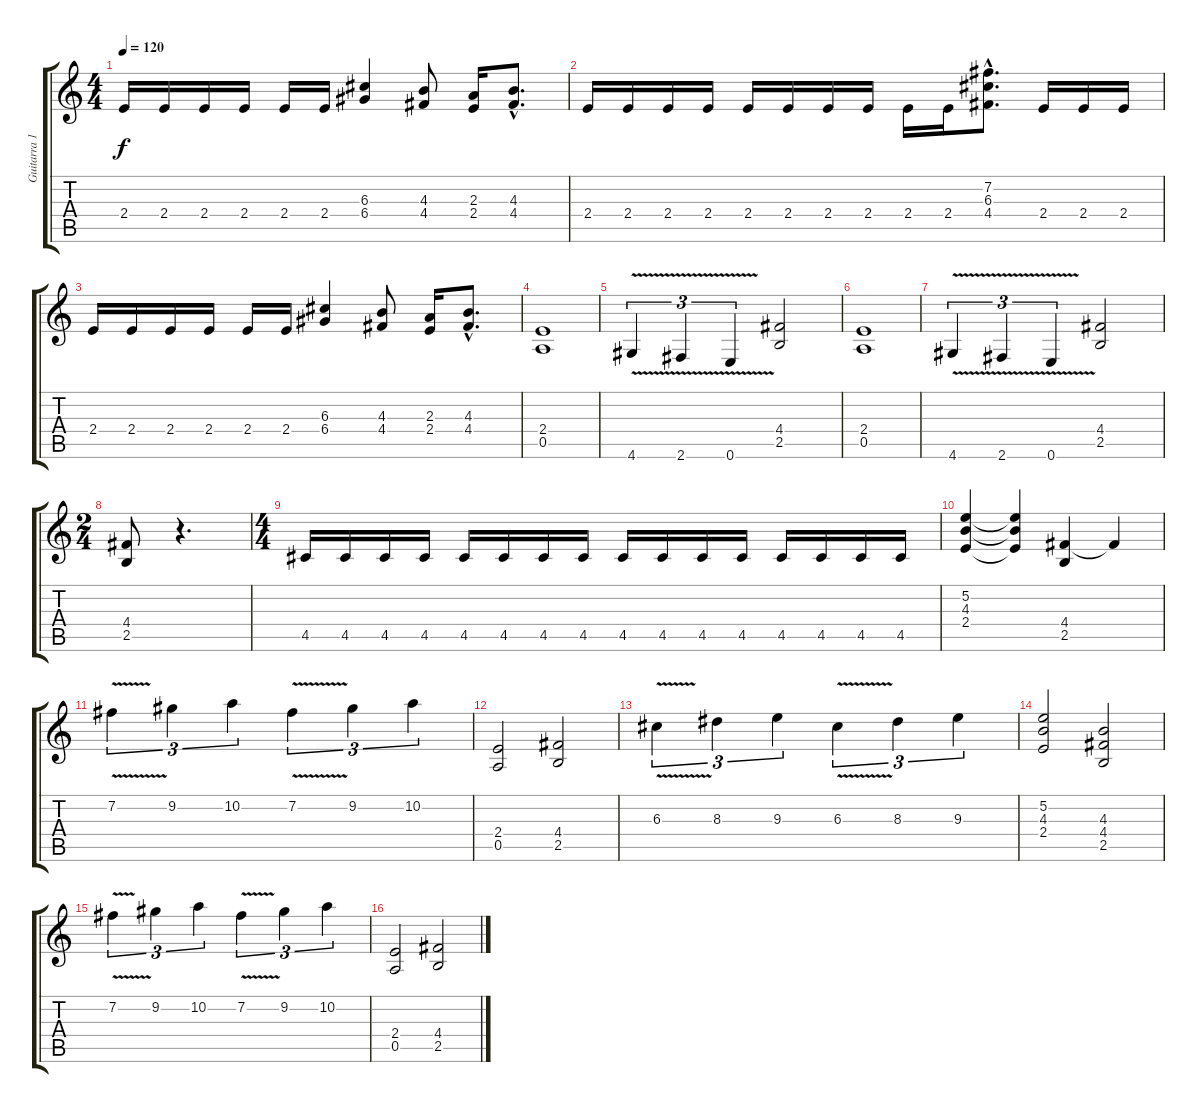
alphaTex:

\track ("Guitarra 1" "Guitarra 1") {instrument overdrivenguitar}
\staff {score tabs}
\tuning (E4 B3 G3 D3 A2 E2) {hide}
\ts (4 4)
\tempo 120
\clef g2
\ks c
2.4.16{dy f} 2.4.16 2.4.16 2.4.16 2.4.16 2.4.16 (6.3 6.4).4 (4.3 4.4).8 (2.3 2.4).16 (4.3{hac} 4.4{hac}).8{d} |
2.4.16 2.4.16 2.4.16 2.4.16 2.4.16 2.4.16 2.4.16 2.4.16 2.4.16 2.4.16 (7.2{hac} 6.3{hac} 4.4{hac}).8{d} 2.4.16 2.4.16 2.4.16 |
2.4.16 2.4.16 2.4.16 2.4.16 2.4.16 2.4.16 (6.3 6.4).4 (4.3 4.4).8 (2.3 2.4).16 (4.3{hac} 4.4{hac}).8{d} |
(2.4 0.5).1 |
4.6{v}.4{tu (3 2)} 2.6{v}.4{tu (3 2)} 0.6{v}.4{tu (3 2)} (4.4 2.5).2 |
(2.4 0.5).1 |
4.6{v}.4{tu (3 2)} 2.6{v}.4{tu (3 2)} 0.6{v}.4{tu (3 2)} (4.4 2.5).2 |
\ts (2 4)
(4.4 2.5).8 r.4{d} |
\ts (4 4)
4.5.16 4.5.16 4.5.16 4.5.16 4.5.16 4.5.16 4.5.16 4.5.16 4.5.16 4.5.16 4.5.16 4.5.16 4.5.16 4.5.16 4.5.16 4.5.16 |
(5.2 4.3 2.4).4 (5.2{t} 4.3{t} 2.4{t}).4 (4.4 2.5).4 4.4{t}.4 |
7.2{v}.4{tu (3 2)} 9.2.4{tu (3 2)} 10.2.4{tu (3 2)} 7.2{v}.4{tu (3 2)} 9.2.4{tu (3 2)} 10.2.4{tu (3 2)} |
(2.4 0.5).2 (4.4 2.5).2 |
6.3{v}.4{tu (3 2)} 8.3.4{tu (3 2)} 9.3.4{tu (3 2)} 6.3{v}.4{tu (3 2)} 8.3.4{tu (3 2)} 9.3.4{tu (3 2)} |
(5.2 4.3 2.4).2 (4.3 4.4 2.5).2 |
7.2{v}.4{tu (3 2)} 9.2.4{tu (3 2)} 10.2.4{tu (3 2)} 7.2{v}.4{tu (3 2)} 9.2.4{tu (3 2)} 10.2.4{tu (3 2)} |
(2.4 0.5).2 (4.4 2.5).2
